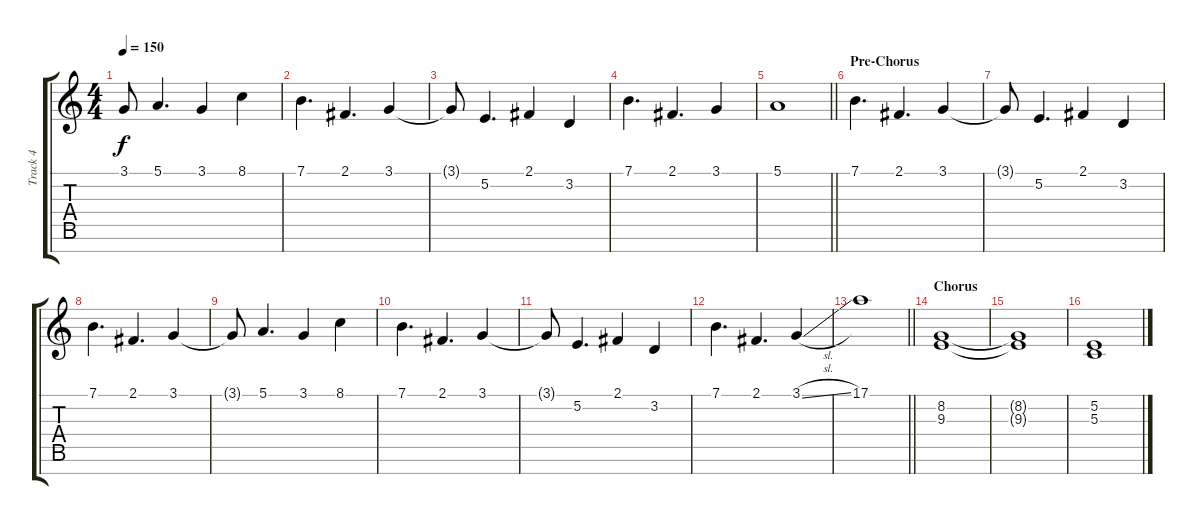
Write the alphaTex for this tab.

\track ("Track 4" "Track 4") {instrument lead2sawtooth}
\staff {score tabs}
\tuning (E4 B3 G3 D3 A2 E2 B1) {hide}
\ts (4 4)
\tempo 150
\clef g2
\ks c
3.1{t}.8{dy f} 5.1.4{d} 3.1.4 8.1.4 |
7.1.4{d volume 13 instrument lead2sawtooth} 2.1.4{d} 3.1.4 |
3.1{t}.8 5.2.4{d} 2.1.4 3.2.4 |
7.1.4{d volume 13 instrument lead2sawtooth} 2.1.4{d} 3.1.4 |
\barLineRight lightlight
5.1.1 |
\section ("" "Pre-Chorus")
7.1.4{d volume 13 instrument lead2sawtooth} 2.1.4{d} 3.1.4 |
3.1{t}.8 5.2.4{d} 2.1.4 3.2.4 |
7.1.4{d volume 13 instrument lead2sawtooth} 2.1.4{d} 3.1.4 |
3.1{t}.8 5.1.4{d} 3.1.4 8.1.4 |
7.1.4{d volume 13 instrument lead2sawtooth} 2.1.4{d} 3.1.4 |
3.1{t}.8 5.2.4{d} 2.1.4 3.2.4 |
7.1.4{d volume 13 instrument lead2sawtooth} 2.1.4{d} 3.1{sl}.4 |
\barLineRight lightlight
17.1.1 |
\section ("" "Chorus")
(8.2 9.3).1{instrument pad2warm} |
(8.2{t} 9.3{t}).1 |
(5.2 5.3).1
